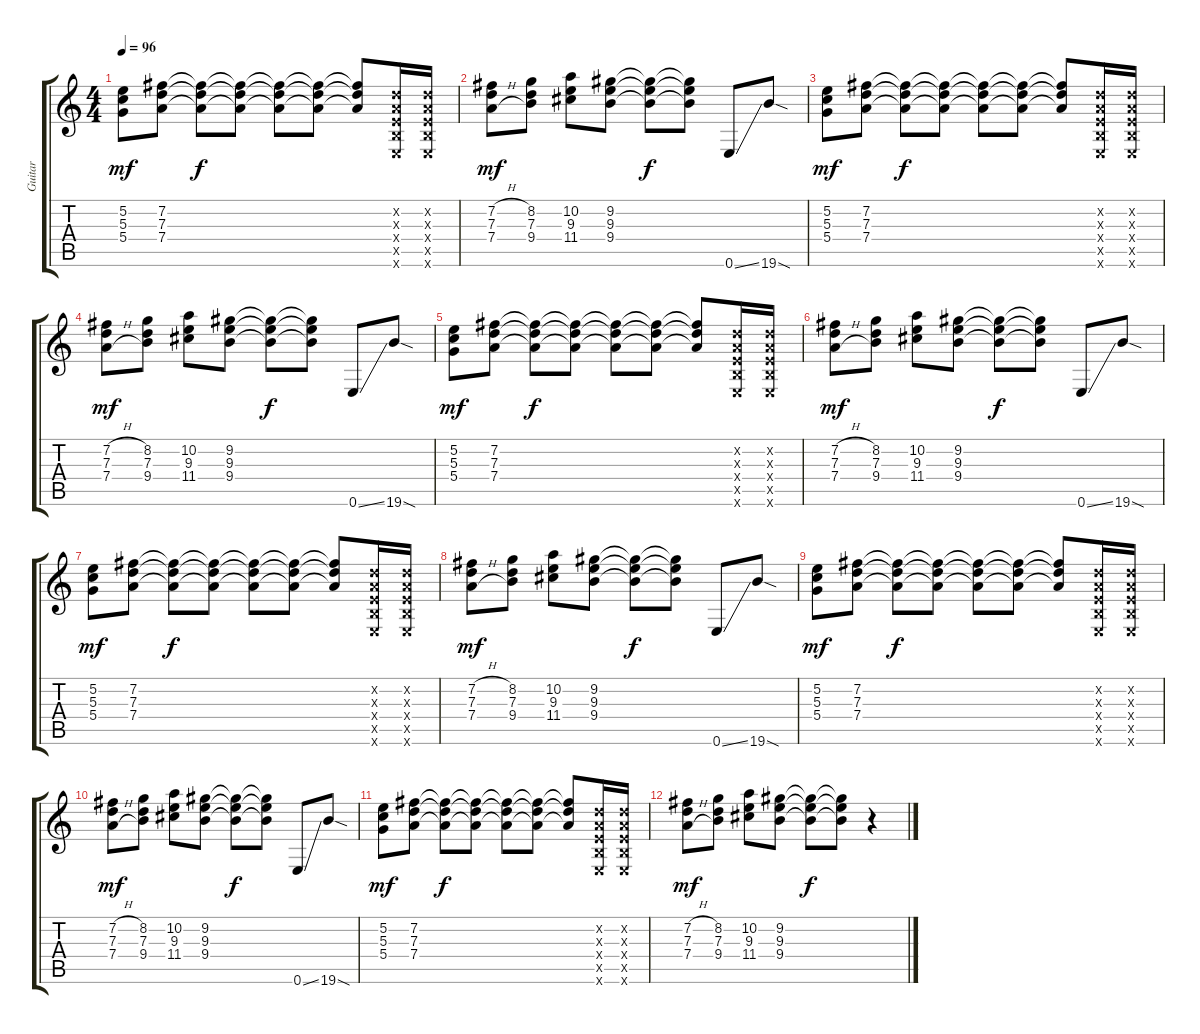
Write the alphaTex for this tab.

\track ("Guitar" "Guitar") {instrument electricguitarmuted}
\staff {score tabs}
\tuning (E4 B3 G3 D3 A2 E2) {hide}
\ts (4 4)
\tempo 96
\clef g2
\ks c
(5.2 5.3 5.4).8{dy mf} (7.2 7.3 7.4).8 (7.2{t} 7.3{t} 7.4{t}).8{dy f} (7.2{t} 7.3{t} 7.4{t}).8 (7.2{t} 7.3{t} 7.4{t}).8 (7.2{t} 7.3{t} 7.4{t}).8 (7.2{t} 7.3{t} 7.4{t}).8 (3.2{x} 2.3{x} 2.4{x} 2.5{x} 0.6{x}).16 (3.2{x} 2.3{x} 2.4{x} 2.5{x} 0.6{x}).16 |
(7.2{h} 7.3 7.4{h}).8{dy mf} (8.2 7.3 9.4).8 (10.2 9.3 11.4).8 (9.2 9.3 9.4).8 (9.2{t} 9.3{t} 9.4{t}).8{dy f} (9.2{t} 9.3{t} 9.4{t}).8 0.6{ss}.8 19.6{sod}.8 |
(5.2 5.3 5.4).8{dy mf} (7.2 7.3 7.4).8 (7.2{t} 7.3{t} 7.4{t}).8{dy f} (7.2{t} 7.3{t} 7.4{t}).8 (7.2{t} 7.3{t} 7.4{t}).8 (7.2{t} 7.3{t} 7.4{t}).8 (7.2{t} 7.3{t} 7.4{t}).8 (3.2{x} 2.3{x} 2.4{x} 2.5{x} 0.6{x}).16 (3.2{x} 2.3{x} 2.4{x} 2.5{x} 0.6{x}).16 |
(7.2{h} 7.3 7.4{h}).8{dy mf} (8.2 7.3 9.4).8 (10.2 9.3 11.4).8 (9.2 9.3 9.4).8 (9.2{t} 9.3{t} 9.4{t}).8{dy f} (9.2{t} 9.3{t} 9.4{t}).8 0.6{ss}.8 19.6{sod}.8 |
(5.2 5.3 5.4).8{dy mf} (7.2 7.3 7.4).8 (7.2{t} 7.3{t} 7.4{t}).8{dy f} (7.2{t} 7.3{t} 7.4{t}).8 (7.2{t} 7.3{t} 7.4{t}).8 (7.2{t} 7.3{t} 7.4{t}).8 (7.2{t} 7.3{t} 7.4{t}).8 (3.2{x} 2.3{x} 2.4{x} 2.5{x} 0.6{x}).16 (3.2{x} 2.3{x} 2.4{x} 2.5{x} 0.6{x}).16 |
(7.2{h} 7.3 7.4{h}).8{dy mf} (8.2 7.3 9.4).8 (10.2 9.3 11.4).8 (9.2 9.3 9.4).8 (9.2{t} 9.3{t} 9.4{t}).8{dy f} (9.2{t} 9.3{t} 9.4{t}).8 0.6{ss}.8 19.6{sod}.8 |
(5.2 5.3 5.4).8{dy mf} (7.2 7.3 7.4).8 (7.2{t} 7.3{t} 7.4{t}).8{dy f} (7.2{t} 7.3{t} 7.4{t}).8 (7.2{t} 7.3{t} 7.4{t}).8 (7.2{t} 7.3{t} 7.4{t}).8 (7.2{t} 7.3{t} 7.4{t}).8 (3.2{x} 2.3{x} 2.4{x} 2.5{x} 0.6{x}).16 (3.2{x} 2.3{x} 2.4{x} 2.5{x} 0.6{x}).16 |
(7.2{h} 7.3 7.4{h}).8{dy mf} (8.2 7.3 9.4).8 (10.2 9.3 11.4).8 (9.2 9.3 9.4).8 (9.2{t} 9.3{t} 9.4{t}).8{dy f} (9.2{t} 9.3{t} 9.4{t}).8 0.6{ss}.8 19.6{sod}.8 |
(5.2 5.3 5.4).8{dy mf} (7.2 7.3 7.4).8 (7.2{t} 7.3{t} 7.4{t}).8{dy f} (7.2{t} 7.3{t} 7.4{t}).8 (7.2{t} 7.3{t} 7.4{t}).8 (7.2{t} 7.3{t} 7.4{t}).8 (7.2{t} 7.3{t} 7.4{t}).8 (3.2{x} 2.3{x} 2.4{x} 2.5{x} 0.6{x}).16 (3.2{x} 2.3{x} 2.4{x} 2.5{x} 0.6{x}).16 |
(7.2{h} 7.3 7.4{h}).8{dy mf} (8.2 7.3 9.4).8 (10.2 9.3 11.4).8 (9.2 9.3 9.4).8 (9.2{t} 9.3{t} 9.4{t}).8{dy f} (9.2{t} 9.3{t} 9.4{t}).8 0.6{ss}.8 19.6{sod}.8 |
(5.2 5.3 5.4).8{dy mf} (7.2 7.3 7.4).8 (7.2{t} 7.3{t} 7.4{t}).8{dy f} (7.2{t} 7.3{t} 7.4{t}).8 (7.2{t} 7.3{t} 7.4{t}).8 (7.2{t} 7.3{t} 7.4{t}).8 (7.2{t} 7.3{t} 7.4{t}).8 (3.2{x} 2.3{x} 2.4{x} 2.5{x} 0.6{x}).16 (3.2{x} 2.3{x} 2.4{x} 2.5{x} 0.6{x}).16 |
(7.2{h} 7.3 7.4{h}).8{dy mf} (8.2 7.3 9.4).8 (10.2 9.3 11.4).8 (9.2 9.3 9.4).8 (9.2{t} 9.3{t} 9.4{t}).8{dy f} (9.2{t} 9.3{t} 9.4{t}).8 r.4
